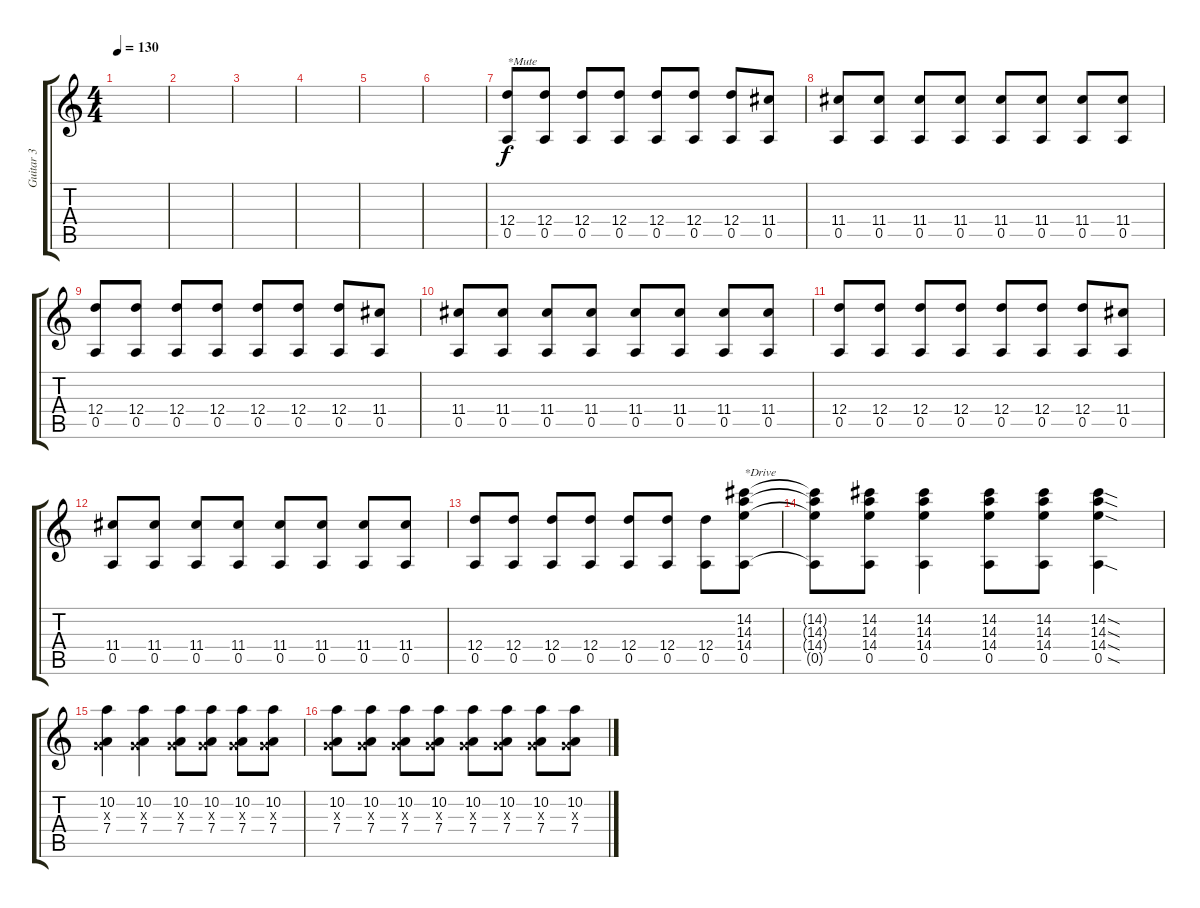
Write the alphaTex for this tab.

\track ("Guitar 3" "Guitar 3") {instrument acousticguitarnylon}
\staff {score tabs}
\tuning (E4 B3 G3 D3 A2 E2) {hide}
\ts (4 4)
\tempo 130
\clef g2
\ks c
|
|
|
|
|
|
(12.4 0.5).8{txt "*Mute" instrument electricguitarmuted} (12.4 0.5).8 (12.4 0.5).8 (12.4 0.5).8 (12.4 0.5).8 (12.4 0.5).8 (12.4 0.5).8 (11.4 0.5).8 |
(11.4 0.5).8 (11.4 0.5).8 (11.4 0.5).8 (11.4 0.5).8 (11.4 0.5).8 (11.4 0.5).8 (11.4 0.5).8 (11.4 0.5).8 |
(12.4 0.5).8 (12.4 0.5).8 (12.4 0.5).8 (12.4 0.5).8 (12.4 0.5).8 (12.4 0.5).8 (12.4 0.5).8 (11.4 0.5).8 |
(11.4 0.5).8 (11.4 0.5).8 (11.4 0.5).8 (11.4 0.5).8 (11.4 0.5).8 (11.4 0.5).8 (11.4 0.5).8 (11.4 0.5).8 |
(12.4 0.5).8 (12.4 0.5).8 (12.4 0.5).8 (12.4 0.5).8 (12.4 0.5).8 (12.4 0.5).8 (12.4 0.5).8 (11.4 0.5).8 |
(11.4 0.5).8 (11.4 0.5).8 (11.4 0.5).8 (11.4 0.5).8 (11.4 0.5).8 (11.4 0.5).8 (11.4 0.5).8 (11.4 0.5).8 |
(12.4 0.5).8 (12.4 0.5).8 (12.4 0.5).8 (12.4 0.5).8 (12.4 0.5).8 (12.4 0.5).8 (12.4 0.5).8 (14.2 14.3 14.4 0.5).8{txt "*Drive" instrument overdrivenguitar} |
(14.2{t} 14.3{t} 14.4{t} 0.5{t}).8 (14.2 14.3 14.4 0.5).8 (14.2 14.3 14.4 0.5).4 (14.2 14.3 14.4 0.5).8 (14.2 14.3 14.4 0.5).8 (14.2{sod} 14.3{sod} 14.4{sod} 0.5{sod}).4 |
(10.2 0.3{x} 7.4).4 (10.2 0.3{x} 7.4).4 (10.2 0.3{x} 7.4).8 (10.2 0.3{x} 7.4).8 (10.2 0.3{x} 7.4).8 (10.2 0.3{x} 7.4).8 |
(10.2 0.3{x} 7.4).8 (10.2 0.3{x} 7.4).8 (10.2 0.3{x} 7.4).8 (10.2 0.3{x} 7.4).8 (10.2 0.3{x} 7.4).8 (10.2 0.3{x} 7.4).8 (10.2 0.3{x} 7.4).8 (10.2 0.3{x} 7.4).8
